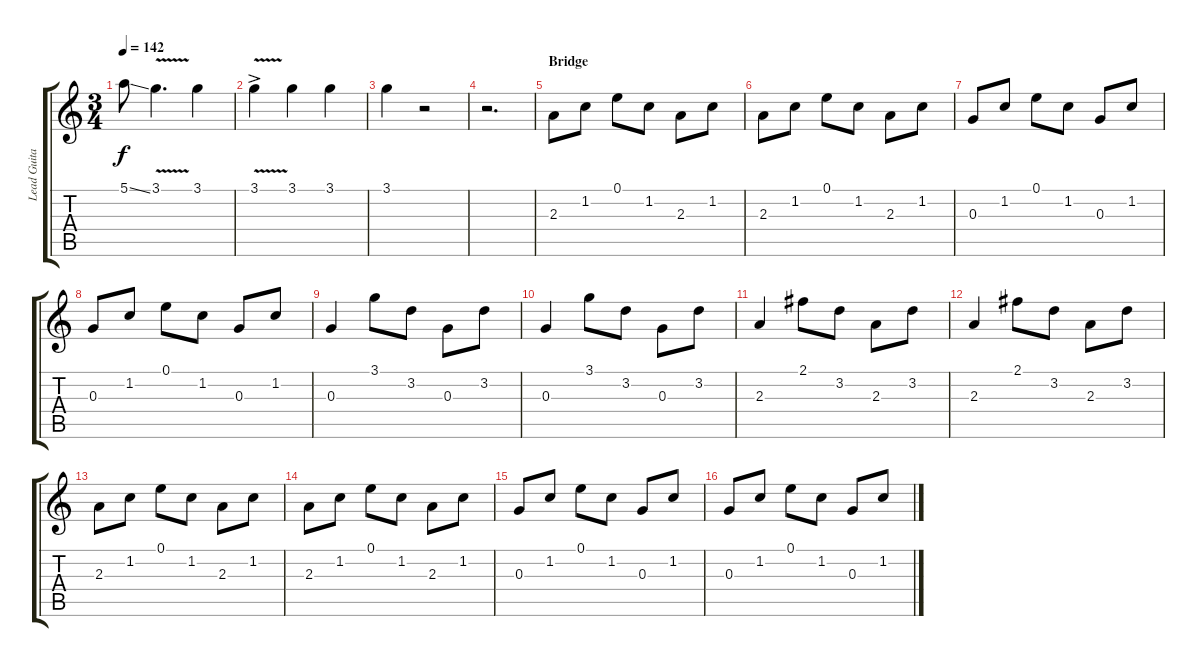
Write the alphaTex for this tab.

\track ("Lead Guitar (no capo)" "Lead Guita") {instrument acousticguitarsteel}
\staff {score tabs}
\tuning (E4 B3 G3 D3 A2 E2) {hide}
\ts (3 4)
\tempo 142
\clef g2
\ks c
5.1{ss}.8{dy f} 3.1{v}.4{d} 3.1.4 |
3.1{v ac}.4 3.1.4 3.1.4 |
3.1.4 r.2 |
r.2{d} |
\section ("" "Bridge")
2.3.8 1.2.8 0.1.8 1.2.8 2.3.8 1.2.8 |
2.3.8 1.2.8 0.1.8 1.2.8 2.3.8 1.2.8 |
0.3.8 1.2.8 0.1.8 1.2.8 0.3.8 1.2.8 |
0.3.8 1.2.8 0.1.8 1.2.8 0.3.8 1.2.8 |
0.3.4 3.1.8 3.2.8 0.3.8 3.2.8 |
0.3.4 3.1.8 3.2.8 0.3.8 3.2.8 |
2.3.4 2.1.8 3.2.8 2.3.8 3.2.8 |
2.3.4 2.1.8 3.2.8 2.3.8 3.2.8 |
2.3.8 1.2.8 0.1.8 1.2.8 2.3.8 1.2.8 |
2.3.8 1.2.8 0.1.8 1.2.8 2.3.8 1.2.8 |
0.3.8 1.2.8 0.1.8 1.2.8 0.3.8 1.2.8 |
0.3.8 1.2.8 0.1.8 1.2.8 0.3.8 1.2.8
